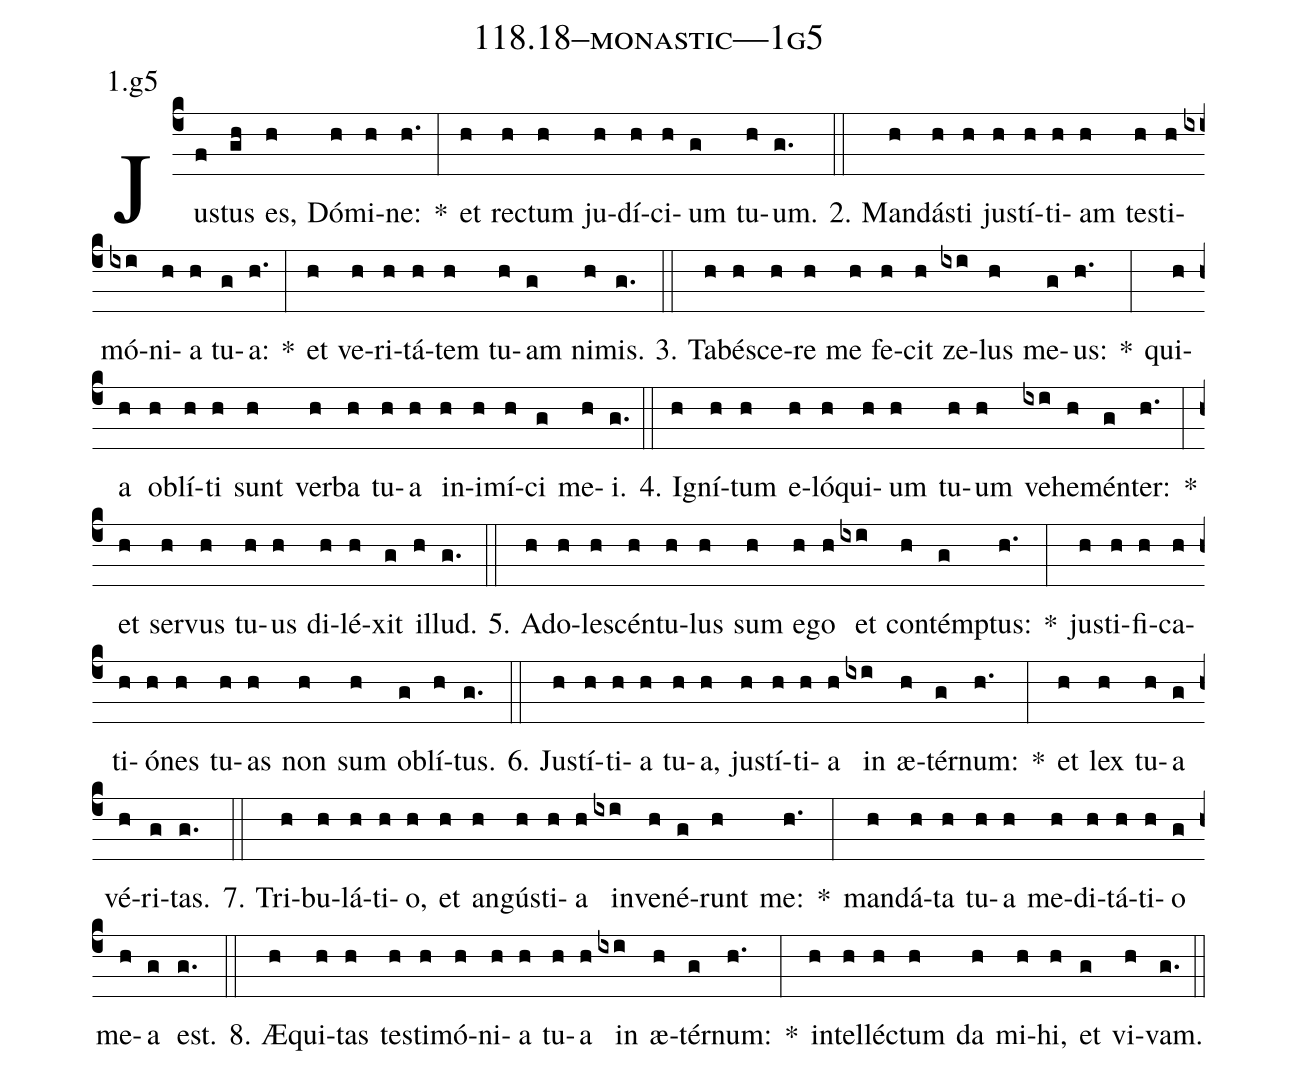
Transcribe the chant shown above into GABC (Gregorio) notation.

name: 118.18--monastic---1g5;
annotation: 1.g5;
%%
(c4)Jus(f)tus(gh) es,(h) Dó(h)mi(h)ne:(h.) *(:) et(h) rec(h)tum(h) ju(h)dí(h)ci(h)um(g) tu(h)um.(g.) (::)
2. Man(h)dás(h)ti(h) jus(h)tí(h)ti(h)am(h) tes(h)ti(h)mó(ixi)ni(h)a(h) tu(g)a:(h.) *(:) et(h) ve(h)ri(h)tá(h)tem(h) tu(h)am(g) ni(h)mis.(g.) (::)
3. Ta(h)bé(h)sce(h)re(h) me(h) fe(h)cit(h) ze(ixi)lus(h) me(g)us:(h.) *(:) qui(h)a(h) ob(h)lí(h)ti(h) sunt(h) ver(h)ba(h) tu(h)a(h) in(h)i(h)mí(h)ci(g) me(h)i.(g.) (::)
4. I(h)gní(h)tum(h) e(h)ló(h)qui(h)um(h) tu(h)um(h) ve(ixi)he(h)mén(g)ter:(h.) *(:) et(h) ser(h)vus(h) tu(h)us(h) di(h)lé(h)xit(g) il(h)lud.(g.) (::)
5. Ad(h)o(h)le(h)scén(h)tu(h)lus(h) sum(h) e(h)go(h) et(ixi) con(h)témp(g)tus:(h.) *(:) jus(h)ti(h)fi(h)ca(h)ti(h)ó(h)nes(h) tu(h)as(h) non(h) sum(h) ob(g)lí(h)tus.(g.) (::)
6. Jus(h)tí(h)ti(h)a(h) tu(h)a,(h) jus(h)tí(h)ti(h)a(h) in(ixi) æ(h)tér(g)num:(h.) *(:) et(h) lex(h) tu(h)a(g) vé(h)ri(g)tas.(g.) (::)
7. Tri(h)bu(h)lá(h)ti(h)o,(h) et(h) an(h)gús(h)ti(h)a(h) in(ixi)ve(h)né(g)runt(h) me:(h.) *(:) man(h)dá(h)ta(h) tu(h)a(h) me(h)di(h)tá(h)ti(h)o(g) me(h)a(g) est.(g.) (::)
8. Æ(h)qui(h)tas(h) tes(h)ti(h)mó(h)ni(h)a(h) tu(h)a(h) in(ixi) æ(h)tér(g)num:(h.) *(:) in(h)tel(h)léc(h)tum(h) da(h) mi(h)hi,(h) et(g) vi(h)vam.(g.) (::)
